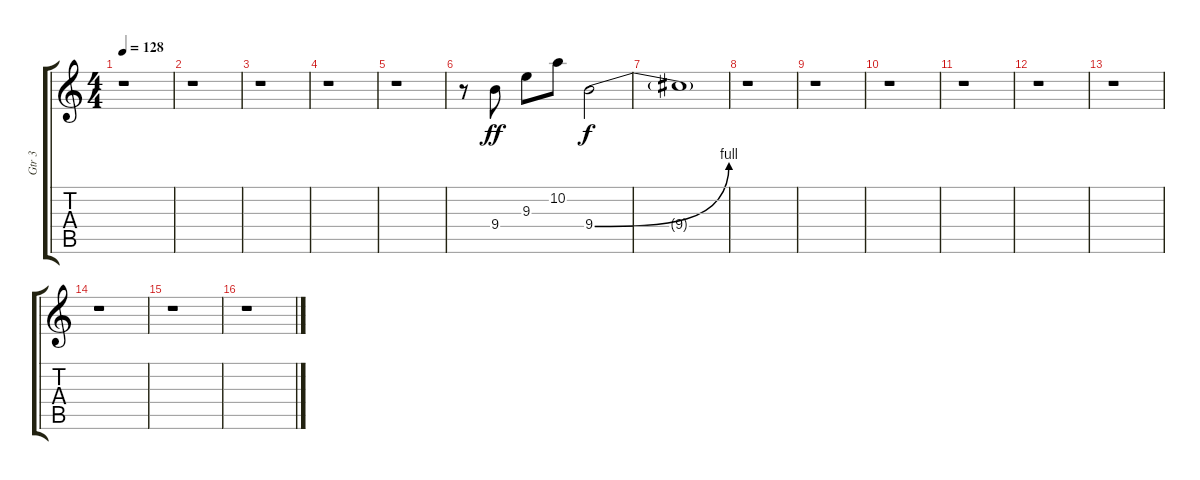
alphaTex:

\track ("Gtr 3" "Gtr 3") {instrument distortionguitar}
\staff {score tabs}
\tuning (E4 B3 G3 D3 A2 E2) {hide}
\ts (4 4)
\tempo 128
\clef g2
\ks c
r.1{dy f} |
r.1 |
r.1 |
r.1 |
r.1 |
r.8 9.4.8{dy ff} 9.3.8 10.2.8 9.4{be (bend 0 0 60 4)}.2{dy f} |
9.4{t}.1 |
r.1 |
r.1 |
r.1 |
r.1 |
r.1 |
r.1 |
r.1 |
r.1 |
r.1
